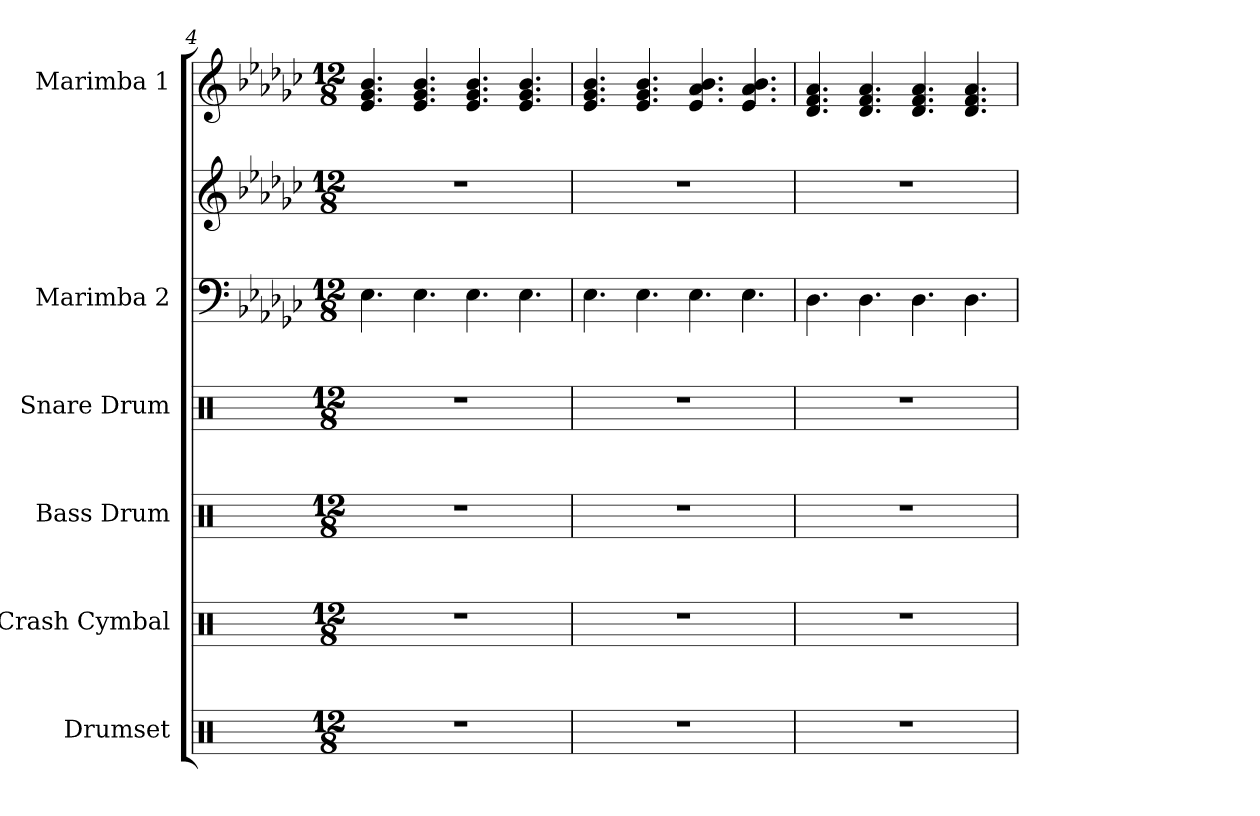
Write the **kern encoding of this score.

**kern	**kern	**kern	**kern	**kern	**kern	**kern
*part6	*part5	*part4	*part3	*part2	*part2	*part1
*staff7	*staff6	*staff5	*staff4	*staff3	*staff2	*staff1
*I"Drumset	*I"Crash Cymbal	*I"Bass Drum	*I"Snare Drum	*I"Marimba 2	*	*I"Marimba 1
*I'Drs.	*I'Cr. Cym.	*I'B. Dr.	*I'Sn. Dr.	*I'Mrm. 2	*	*I'Mrm. 1
*clefX	*clefX	*clefX	*clefX	*clefF4	*clefG2	*clefG2
*k[]	*k[]	*k[]	*k[]	*k[b-e-a-d-g-c-]	*k[b-e-a-d-g-c-]	*k[b-e-a-d-g-c-]
*M12/8	*M12/8	*M12/8	*M12/8	*M12/8	*M12/8	*M12/8
=4	=4	=4	=4	=4	=4	=4
1.r	1.r	1.r	1.r	4.E-\	1.r	4.e-/ 4.g-/ 4.b-/
.	.	.	.	4.E-\	.	4.e-/ 4.g-/ 4.b-/
.	.	.	.	4.E-\	.	4.e-/ 4.g-/ 4.b-/
.	.	.	.	4.E-\	.	4.e-/ 4.g-/ 4.b-/
!!LO:PB:g=z
=5	=5	=5	=5	=5	=5	=5
1.r	1.r	1.r	1.r	4.E-\	1.r	4.e-/ 4.g-/ 4.b-/
.	.	.	.	4.E-\	.	4.e-/ 4.g-/ 4.b-/
.	.	.	.	4.E-\	.	4.e-/ 4.a-/ 4.b-/
.	.	.	.	4.E-\	.	4.e-/ 4.a-/ 4.b-/
=6	=6	=6	=6	=6	=6	=6
1.r	1.r	1.r	1.r	4.D-\	1.r	4.d-/ 4.f/ 4.a-/
.	.	.	.	4.D-\	.	4.d-/ 4.f/ 4.a-/
.	.	.	.	4.D-\	.	4.d-/ 4.f/ 4.a-/
.	.	.	.	4.D-\	.	4.d-/ 4.f/ 4.a-/
=	=	=	=	=	=	=
*-	*-	*-	*-	*-	*-	*-
